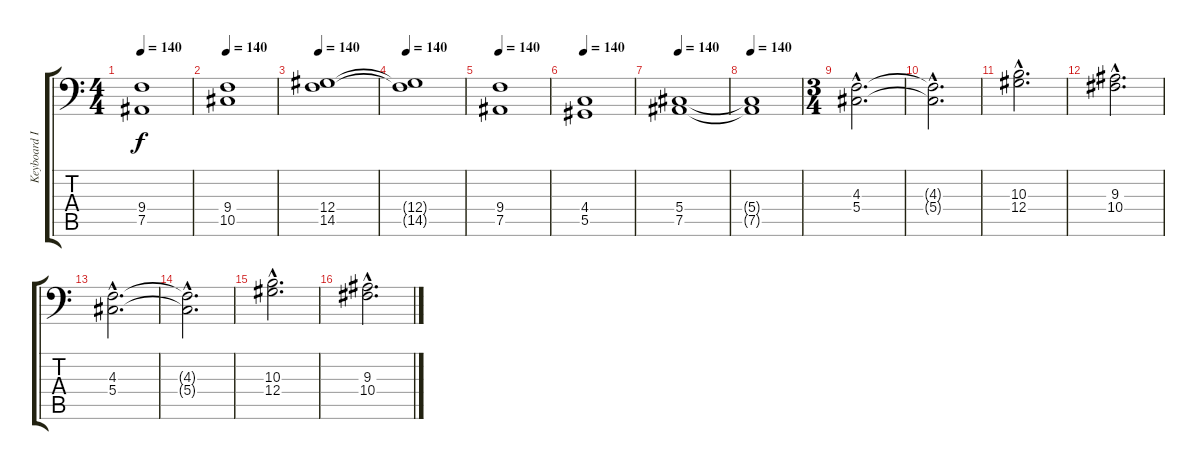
\track ("Keyboard I" "Keyboard I") {instrument stringensemble1}
\staff {score tabs}
\tuning (Bb3 F3 Db3 Ab2 Eb2 Bb1) {hide}
\ts (4 4)
\tempo 140
\clef f4
\ks c
(9.4 7.5).1{dy f} |
\tempo 140
(9.4 10.5).1 |
\tempo 140
(12.4 14.5).1 |
\tempo 140
(12.4{t} 14.5{t}).1 |
\tempo 140
(9.4 7.5).1 |
\tempo 140
(4.4 5.5).1 |
\tempo 140
(5.4 7.5).1 |
\tempo 140
(5.4{t} 7.5{t}).1 |
\ts (3 4)
(4.3{hac} 5.4{hac}).2{d} |
(4.3{hac t} 5.4{hac t}).2{d} |
(10.3{hac} 12.4{hac}).2{d} |
(9.3{hac} 10.4{hac}).2{d} |
(4.3{hac} 5.4{hac}).2{d} |
(4.3{hac t} 5.4{hac t}).2{d} |
(10.3{hac} 12.4{hac}).2{d} |
(9.3{hac} 10.4{hac}).2{d}
